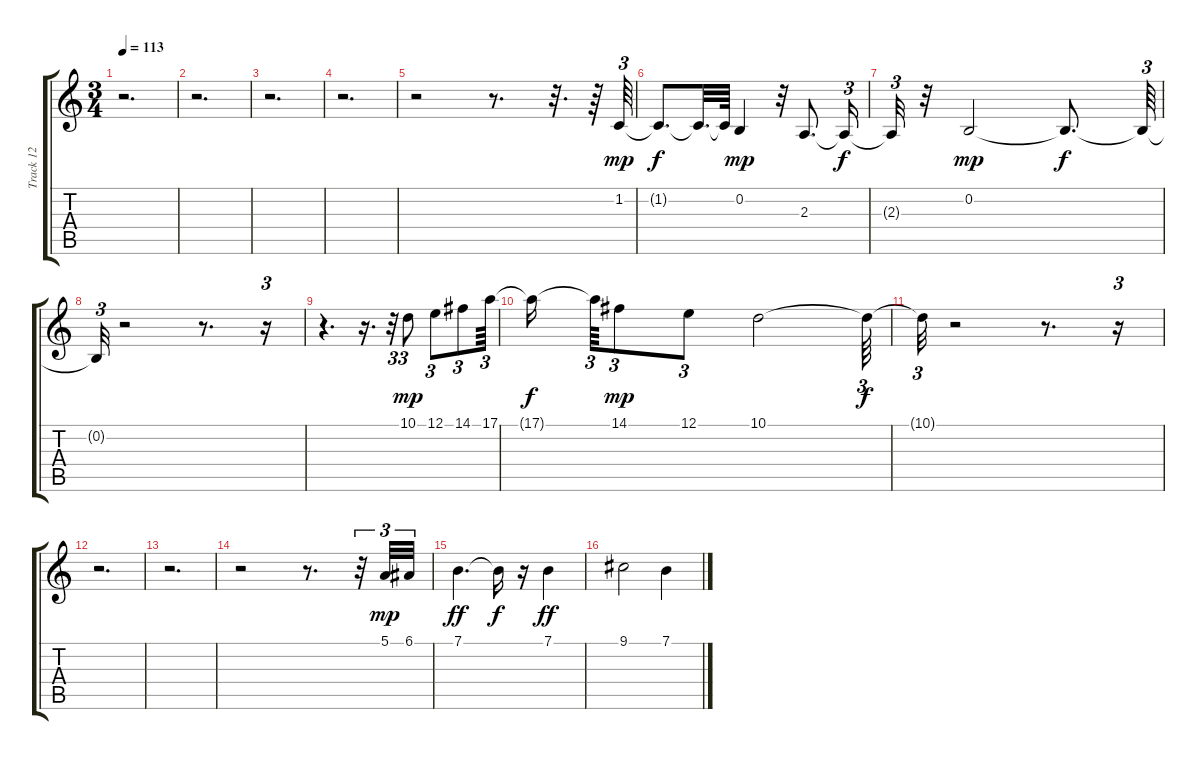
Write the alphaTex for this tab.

\track ("Track 12" "Track 12") {instrument timpani}
\staff {score tabs}
\tuning (E4 B3 G3 D3 A2 E2) {hide}
\ts (3 4)
\tempo 113
\clef g2
\ks c
r.2{d dy f} |
r.2{d} |
r.2{d} |
r.2{d} |
r.2 r.8{d} r.32{d} r.64 1.2.64{tu (3 2) dy mp} |
1.2{t}.8{d dy f} 1.2{t}.32{d} 1.2{t}.64 0.2.4{dy mp} r.32 2.3.8{d} 2.3{t}.16{tu (3 2) dy f} |
2.3{t}.32{tu (3 2)} r.32 0.2.2{dy mp} 0.2{t}.8{d dy f} 0.2{t}.64{tu (3 2)} |
0.2{t}.32{tu (3 2)} r.2 r.8{d} r.16{tu (3 2)} |
r.4{d} r.16{d} r.32{tu (3 2)} 10.1.8{tu (3 2) dy mp} 12.1.8{tu (3 2)} 14.1.8{tu (3 2)} 17.1.64{tu (3 2)} |
17.1{t}.16{dy f} 17.1{t}.64{tu (3 2)} 14.1.8{tu (3 2) dy mp} 12.1.8{tu (3 2)} 10.1.2 10.1{t}.64{tu (3 2) dy f} |
10.1{t}.32{tu (3 2)} r.2 r.8{d} r.16{tu (3 2)} |
r.2{d} |
r.2{d} |
r.2 r.8{d} r.32{tu (3 2)} 5.1.32{tu (3 2) dy mp} 6.1.32{tu (3 2)} |
7.1.4{d dy ff} 7.1{t}.16{dy f} r.16 7.1.4{dy ff} |
9.1.2 7.1.4
